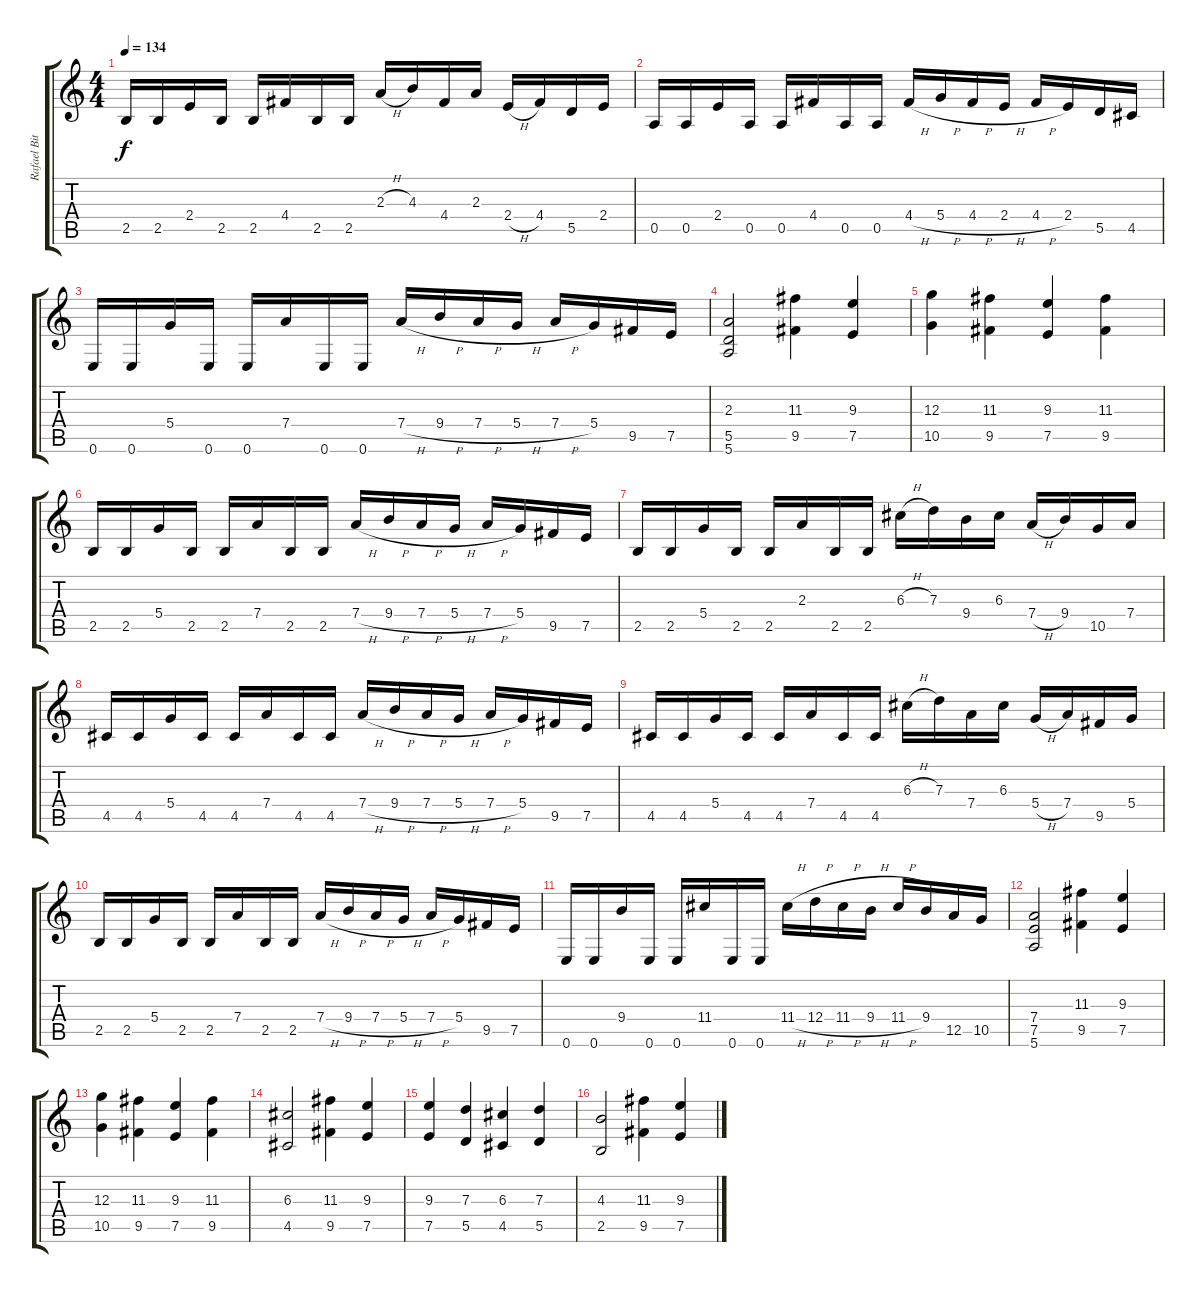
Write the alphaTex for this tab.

\track ("Rafael Bittencourt" "Rafael Bit") {instrument distortionguitar}
\staff {score tabs}
\tuning (E4 B3 G3 D3 A2 E2) {hide}
\ts (4 4)
\tempo 134
\clef g2
\ks c
2.5.16{dy f} 2.5.16 2.4.16 2.5.16 2.5.16 4.4.16 2.5.16 2.5.16 2.3{h}.16 4.3.16 4.4.16 2.3.16 2.4{h}.16 4.4.16 5.5.16 2.4.16 |
0.5.16 0.5.16 2.4.16 0.5.16 0.5.16 4.4.16 0.5.16 0.5.16 4.4{h}.16 5.4{h}.16 4.4{h}.16 2.4{h}.16 4.4{h}.16 2.4.16 5.5.16 4.5.16 |
0.6.16 0.6.16 5.4.16 0.6.16 0.6.16 7.4.16 0.6.16 0.6.16 7.4{h}.16 9.4{h}.16 7.4{h}.16 5.4{h}.16 7.4{h}.16 5.4.16 9.5.16 7.5.16 |
(2.3 5.5 5.6).2 (11.3 9.5).4 (9.3 7.5).4 |
(12.3 10.5).4 (11.3 9.5).4 (9.3 7.5).4 (11.3 9.5).4 |
2.5.16 2.5.16 5.4.16 2.5.16 2.5.16 7.4.16 2.5.16 2.5.16 7.4{h}.16 9.4{h}.16 7.4{h}.16 5.4{h}.16 7.4{h}.16 5.4.16 9.5.16 7.5.16 |
2.5.16 2.5.16 5.4.16 2.5.16 2.5.16 2.3.16 2.5.16 2.5.16 6.3{h}.16 7.3.16 9.4.16 6.3.16 7.4{h}.16 9.4.16 10.5.16 7.4.16 |
4.5.16 4.5.16 5.4.16 4.5.16 4.5.16 7.4.16 4.5.16 4.5.16 7.4{h}.16 9.4{h}.16 7.4{h}.16 5.4{h}.16 7.4{h}.16 5.4.16 9.5.16 7.5.16 |
4.5.16 4.5.16 5.4.16 4.5.16 4.5.16 7.4.16 4.5.16 4.5.16 6.3{h}.16 7.3.16 7.4.16 6.3.16 5.4{h}.16 7.4.16 9.5.16 5.4.16 |
2.5.16 2.5.16 5.4.16 2.5.16 2.5.16 7.4.16 2.5.16 2.5.16 7.4{h}.16 9.4{h}.16 7.4{h}.16 5.4{h}.16 7.4{h}.16 5.4.16 9.5.16 7.5.16 |
0.6.16 0.6.16 9.4.16 0.6.16 0.6.16 11.4.16 0.6.16 0.6.16 11.4{h}.16 12.4{h}.16 11.4{h}.16 9.4{h}.16 11.4{h}.16 9.4.16 12.5.16 10.5.16 |
(7.4 7.5 5.6).2 (11.3 9.5).4 (9.3 7.5).4 |
(12.3 10.5).4 (11.3 9.5).4 (9.3 7.5).4 (11.3 9.5).4 |
(6.3 4.5).2 (11.3 9.5).4 (9.3 7.5).4 |
(9.3 7.5).4 (7.3 5.5).4 (6.3 4.5).4 (7.3 5.5).4 |
(4.3 2.5).2 (11.3 9.5).4 (9.3 7.5).4
